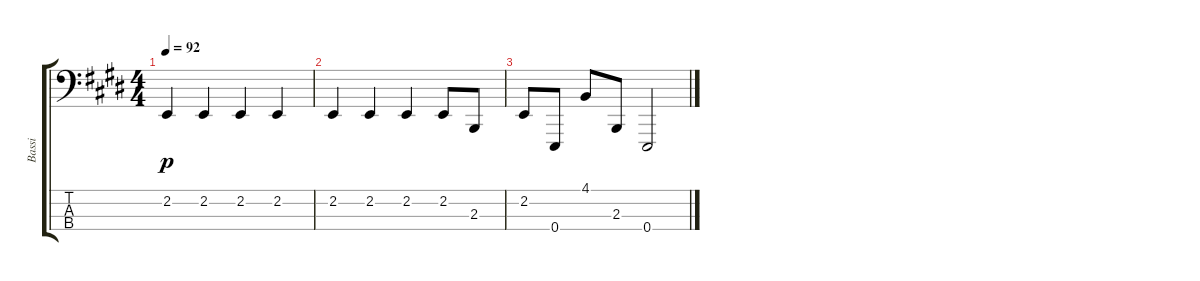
\track ("Bassi" "Bassi") {instrument cello}
\staff {score tabs}
\tuning (G2 D2 A1 E1) {hide}
\ts (4 4)
\tempo 92
\clef f4
\ks c#minor
2.2.4{dy p} 2.2.4 2.2.4 2.2.4 |
2.2.4 2.2.4 2.2.4 2.2.8 2.3.8 |
2.2.8 0.4.8 4.1.8 2.3.8 0.4.2
